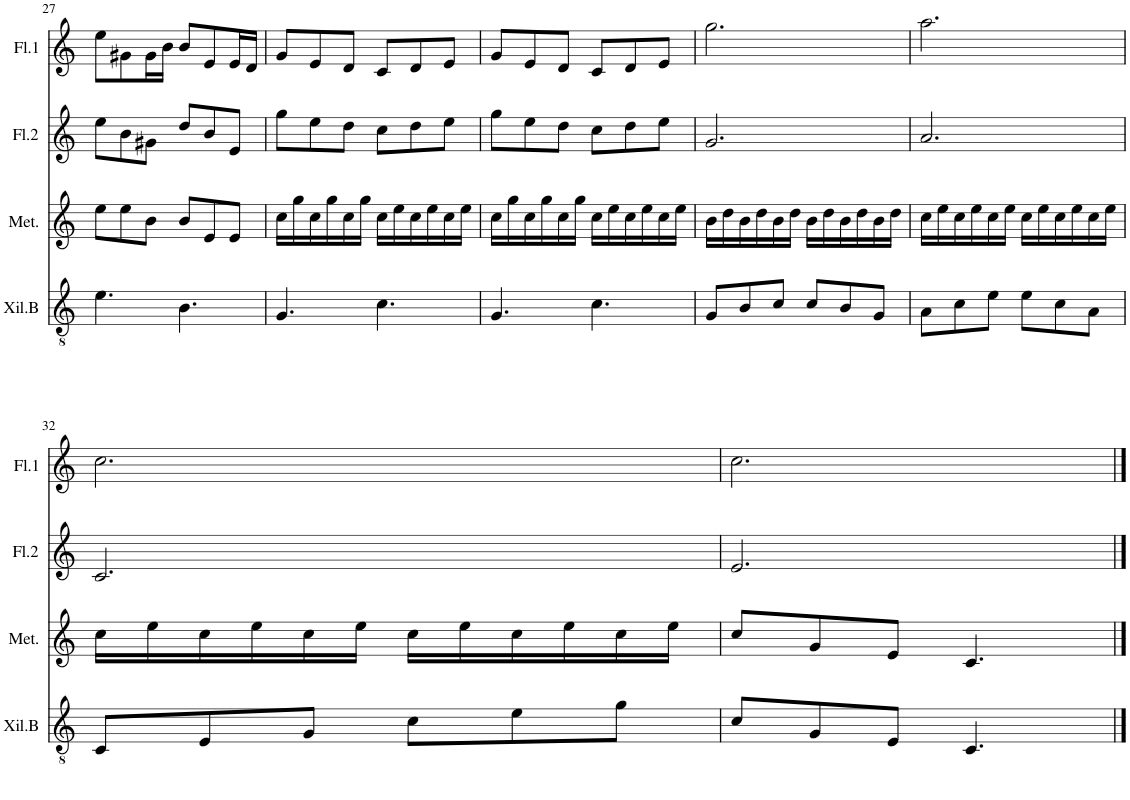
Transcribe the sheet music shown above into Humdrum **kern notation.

**kern	**kern	**kern	**kern
*part4	*part3	*part2	*part1
*staff4	*staff3	*staff2	*staff1
*I"Xil.Bajo	*I"Metalófono	*I"Flauta 2	*I"Flauta 1
*I'Xil.B	*I'Met.	*I'Fl.2	*I'Fl.1
!!LO:PB:g=z
*clefGv2	*clefG2	*clefG2	*clefG2
*k[]	*k[]	*k[]	*k[]
*M6/8	*M6/8	*M6/8	*M6/8
=27	=27	=27	=27
4.e\	8ee\L	8ee\L	8ee\L
.	8ee\	8b\	8g#X\
.	8b\J	8g#X\J	16g#\L
.	.	.	16b\JJ
4.B\	8b/L	8dd/L	8b/L
.	8e/	8b/	8e/
.	8e/J	8e/J	16e/L
.	.	.	16d/JJ
=28	=28	=28	=28
4.G/	16cc\LL	8gg\L	8g/L
.	16gg\	.	.
.	16cc\	8ee\	8e/
.	16gg\	.	.
.	16cc\	8dd\J	8d/J
.	16gg\JJ	.	.
4.c\	16cc\LL	8cc\L	8c/L
.	16ee\	.	.
.	16cc\	8dd\	8d/
.	16ee\	.	.
.	16cc\	8ee\J	8e/J
.	16ee\JJ	.	.
=29	=29	=29	=29
4.G/	16cc\LL	8gg\L	8g/L
.	16gg\	.	.
.	16cc\	8ee\	8e/
.	16gg\	.	.
.	16cc\	8dd\J	8d/J
.	16gg\JJ	.	.
4.c\	16cc\LL	8cc\L	8c/L
.	16ee\	.	.
.	16cc\	8dd\	8d/
.	16ee\	.	.
.	16cc\	8ee\J	8e/J
.	16ee\JJ	.	.
=30	=30	=30	=30
8G/L	16b\LL	2.g/	2.gg\
.	16dd\	.	.
8B/	16b\	.	.
.	16dd\	.	.
8c/J	16b\	.	.
.	16dd\JJ	.	.
8c/L	16b\LL	.	.
.	16dd\	.	.
8B/	16b\	.	.
.	16dd\	.	.
8G/J	16b\	.	.
.	16dd\JJ	.	.
=31	=31	=31	=31
8A\L	16cc\LL	2.a/	2.aa\
.	16ee\	.	.
8c\	16cc\	.	.
.	16ee\	.	.
8e\J	16cc\	.	.
.	16ee\JJ	.	.
8e\L	16cc\LL	.	.
.	16ee\	.	.
8c\	16cc\	.	.
.	16ee\	.	.
8A\J	16cc\	.	.
.	16ee\JJ	.	.
!!LO:LB:g=z
=32	=32	=32	=32
8C/L	16cc\LL	2.c/	2.cc\
.	16ee\	.	.
8E/	16cc\	.	.
.	16ee\	.	.
8G/J	16cc\	.	.
.	16ee\JJ	.	.
8c\L	16cc\LL	.	.
.	16ee\	.	.
8e\	16cc\	.	.
.	16ee\	.	.
8g\J	16cc\	.	.
.	16ee\JJ	.	.
=33	=33	=33	=33
8c/L	8cc/L	2.e/	2.cc\
8G/	8g/	.	.
8E/J	8e/J	.	.
4.C/	4.c/	.	.
==	==	==	==
*-	*-	*-	*-
